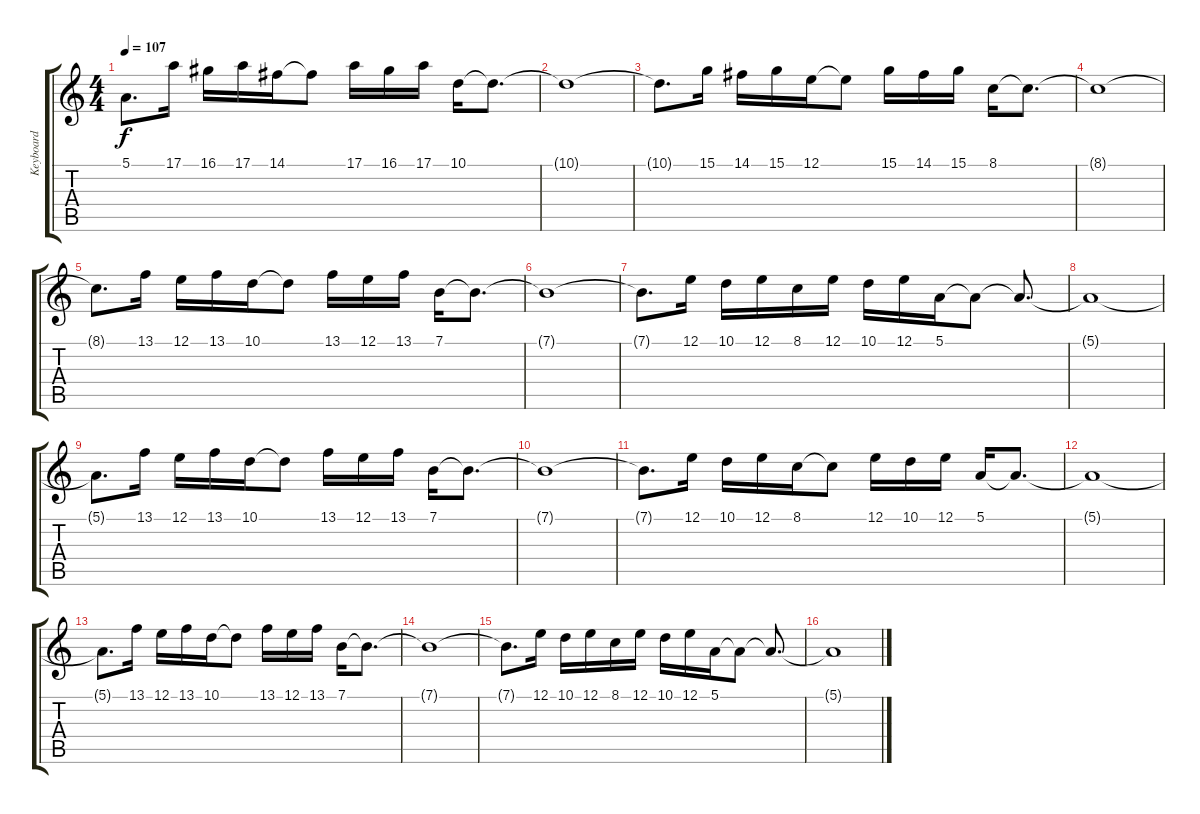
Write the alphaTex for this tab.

\track ("Keyboard" "Keyboard") {instrument drawbarorgan}
\staff {score tabs}
\tuning (E4 B3 G3 D3 A2 E2) {hide}
\ts (4 4)
\tempo 107
\clef g2
\ks c
5.1{t}.8{d dy f} 17.1.16 16.1.16 17.1.16 14.1.16 14.1{t}.8 17.1.16 16.1.16 17.1.16 10.1.16 10.1{t}.8{d} |
10.1{t}.1 |
10.1{t}.8{d} 15.1.16 14.1.16 15.1.16 12.1.16 12.1{t}.8 15.1.16 14.1.16 15.1.16 8.1.16 8.1{t}.8{d} |
8.1{t}.1 |
8.1{t}.8{d} 13.1.16 12.1.16 13.1.16 10.1.16 10.1{t}.8 13.1.16 12.1.16 13.1.16 7.1.16 7.1{t}.8{d} |
7.1{t}.1 |
7.1{t}.8{d} 12.1.16 10.1.16 12.1.16 8.1.16 12.1.16 10.1.16 12.1.16 5.1.16 5.1{t}.8 5.1{t}.8{d} |
5.1{t}.1 |
5.1{t}.8{d} 13.1.16 12.1.16 13.1.16 10.1.16 10.1{t}.8 13.1.16 12.1.16 13.1.16 7.1.16 7.1{t}.8{d} |
7.1{t}.1 |
7.1{t}.8{d} 12.1.16 10.1.16 12.1.16 8.1.16 8.1{t}.8 12.1.16 10.1.16 12.1.16 5.1.16 5.1{t}.8{d} |
5.1{t}.1 |
5.1{t}.8{d} 13.1.16 12.1.16 13.1.16 10.1.16 10.1{t}.8 13.1.16 12.1.16 13.1.16 7.1.16 7.1{t}.8{d} |
7.1{t}.1 |
7.1{t}.8{d} 12.1.16 10.1.16 12.1.16 8.1.16 12.1.16 10.1.16 12.1.16 5.1.16 5.1{t}.8 5.1{t}.8{d} |
5.1{t}.1
